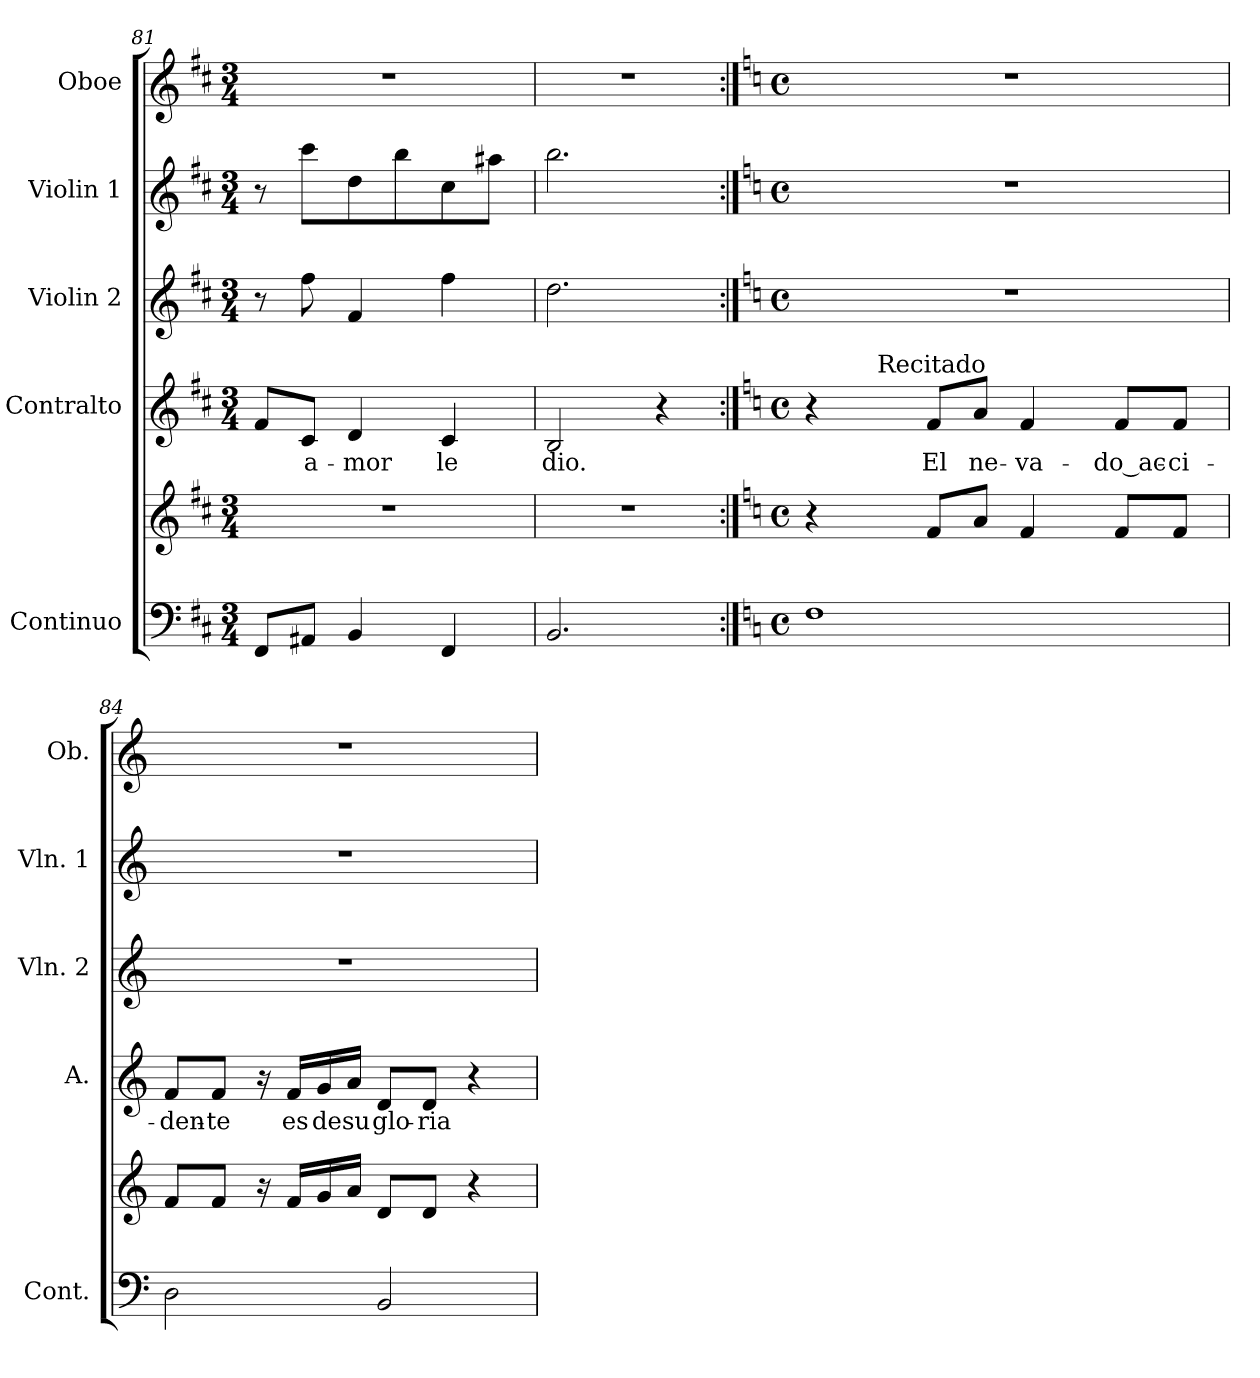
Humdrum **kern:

**kern	**kern	**kern	**text	**kern	**kern	**kern
*part5	*part5	*part4	*part4	*part3	*part2	*part1
*staff6	*staff5	*staff4	*staff4	*staff3	*staff2	*staff1
*I"Continuo	*	*I"Contralto	*	*I"Violin 2	*I"Violin 1	*I"Oboe
*I'Cont.	*	*I'A.	*	*I'Vln. 2	*I'Vln. 1	*I'Ob.
*clefF4	*clefG2	*clefG2	*	*clefG2	*clefG2	*clefG2
*k[f#c#]	*k[f#c#]	*k[f#c#]	*	*k[f#c#]	*k[f#c#]	*k[f#c#]
*D:	*D:	*D:	*	*D:	*D:	*D:
*M3/4	*M3/4	*M3/4	*	*M3/4	*M3/4	*M3/4
=81	=81	=81	=81	=81	=81	=81
!	!LO:N:vis=1	!	!	!	!	!LO:N:vis=1
8FF#i/L	2.r	8f#i/L	.	8r	8r	2.r
!	!	!	!LO:LY:b:color=#000000	!	!	!
8AA#Xi/J	.	8c#i/J	a-	8ff#i\	8ccc#i\L	.
!	!	!	!LO:LY:b:color=#000000	!	!	!
4BBi/	.	4di/	-mor	4f#i/	8ddi\	.
.	.	.	.	.	8bbi\	.
!	!	!	!LO:LY:b:color=#000000	!	!	!
4FF#i/	.	4c#i/	le	4ff#i\	8cc#i\	.
.	.	.	.	.	8aa#Xi\J	.
=82	=82	=82	=82	=82	=82	=82
!	!LO:N:vis=1	!	!	!	!	!
!	!	!	!LO:LY:b:color=#000000	!	!	!LO:N:vis=1
2.BBi/	2.r	2Bi/	dio.	2.ddi\	2.bbi\	2.r
.	.	4r	.	.	.	.
!!LO:LB:g=z
=83:|!	=83:|!	=83:|!	=83:|!	=83:|!	=83:|!	=83:|!
*k[]	*k[]	*k[]	*	*k[]	*k[]	*k[]
*C:	*C:	*C:	*	*C:	*C:	*C:
*M4/4	*M4/4	*M4/4	*	*M4/4	*M4/4	*M4/4
*met(c)	*met(c)	*met(c)	*	*met(c)	*met(c)	*met(c)
*	*	*^	*	*	*	*
1Fi	4r	4r	16ryy	.	1r	1r	1r
.	.	.	32ryy	.	.	.	.
.	.	.	64ryy	.	.	.	.
.	.	.	256.ryy	.	.	.	.
!	!	!	!LO:TX:a:t=Recitado	!	!	!	!
.	.	.	2ryy	.	.	.	.
!	!	!	!	!LO:LY:b:color=#000000	!	!	!
.	8fi/L	8fi/L	.	El	.	.	.
!	!	!	!	!LO:LY:b:color=#000000	!	!	!
.	8ai/J	8ai/J	.	ne-	.	.	.
!	!	!	!	!LO:LY:b:color=#000000	!	!	!
.	4fi/	4fi/	.	-va-	.	.	.
.	.	.	4ryy	.	.	.	.
!	!	!	!	!LO:LY:b:color=#000000	!	!	!
.	8fi/L	8fi/L	.	-do_ac-	.	.	.
.	.	.	8ryy	.	.	.	.
!	!	!	!	!LO:LY:b:color=#000000	!	!	!
.	8fi/J	8fi/J	.	-ci-	.	.	.
.	.	.	128ryy	.	.	.	.
.	.	.	512ryy	.	.	.	.
*	*	*v	*v	*	*	*	*
=84	=84	=84	=84	=84	=84	=84
*	*	*^	*	*	*	*
!	!	!	!	!LO:LY:b:color=#000000	!	!	!
*	*	*v	*v	*	*	*	*
2Di\	8fi/L	8fi/L	-den-	1r	1r	1r
!	!	!	!LO:LY:b:color=#000000	!	!	!
.	8fi/J	8fi/J	-te	.	.	.
.	16r	16r	.	.	.	.
!	!	!	!LO:LY:b:color=#000000	!	!	!
.	16fi/LL	16fi/LL	es	.	.	.
!	!	!	!LO:LY:b:color=#000000	!	!	!
.	16gi/	16gi/	de	.	.	.
!	!	!	!LO:LY:b:color=#000000	!	!	!
.	16ai/JJ	16ai/JJ	su	.	.	.
!	!	!	!LO:LY:b:color=#000000	!	!	!
2BBi/	8di/L	8di/L	glo-	.	.	.
!	!	!	!LO:LY:b:color=#000000	!	!	!
.	8di/J	8di/J	-ria	.	.	.
.	4r	4r	.	.	.	.
=	=	=	=	=	=	=
*-	*-	*-	*-	*-	*-	*-
